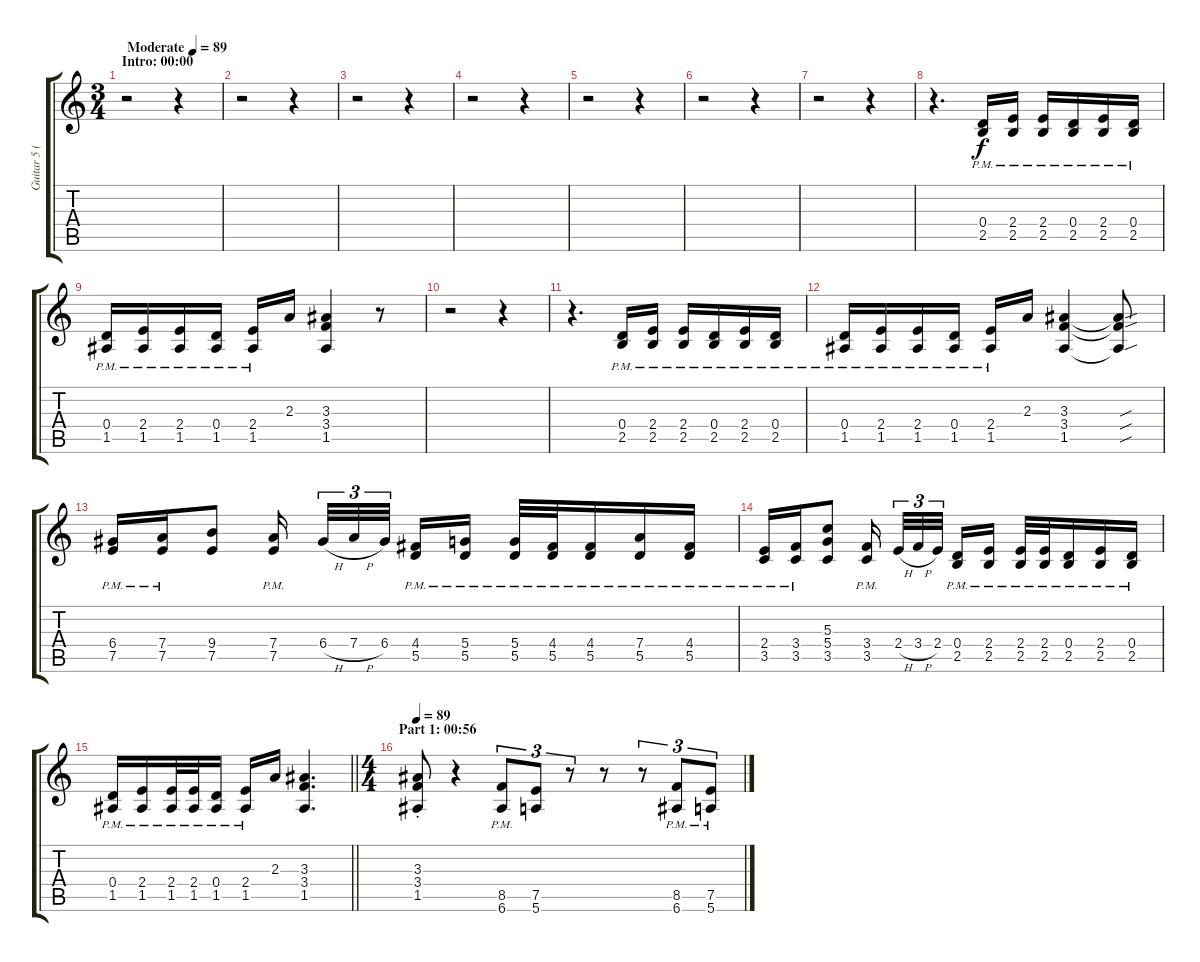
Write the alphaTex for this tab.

\track ("Guitar 5 (Distortion)" "Guitar 5 (") {instrument distortionguitar}
\staff {score tabs}
\tuning (E4 B3 G3 D3 A2 E2) {hide}
\ts (3 4)
\section ("" "Intro: 00:00")
\tempo (89 "Moderate")
\tempo 46
\tempo (89 "Moderate")
\clef g2
\ks c
r.2{dy f instrument distortionguitar} r.4 |
r.2 r.4 |
r.2 r.4 |
r.2 r.4 |
r.2 r.4 |
r.2 r.4 |
r.2 r.4 |
r.4{d} (0.4{pm} 2.5{pm}).16 (2.4{pm} 2.5{pm}).16 (2.4{pm} 2.5{pm}).16 (0.4{pm} 2.5{pm}).16 (2.4{pm} 2.5{pm}).16 (0.4{pm} 2.5{pm}).16 |
(0.4{pm} 1.5{pm}).16 (2.4{pm} 1.5{pm}).16 (2.4{pm} 1.5{pm}).16 (0.4{pm} 1.5{pm}).16 (2.4{pm} 1.5{pm}).16 2.3.16 (3.3 3.4 1.5).4 r.8 |
r.2 r.4 |
r.4{d} (0.4{pm} 2.5{pm}).16 (2.4{pm} 2.5{pm}).16 (2.4{pm} 2.5{pm}).16 (0.4{pm} 2.5{pm}).16 (2.4{pm} 2.5{pm}).16 (0.4{pm} 2.5{pm}).16 |
(0.4{pm} 1.5{pm}).16 (2.4{pm} 1.5{pm}).16 (2.4{pm} 1.5{pm}).16 (0.4{pm} 1.5{pm}).16 (2.4{pm} 1.5{pm}).16 2.3.16 (3.3 3.4 1.5).4 (3.3{sou t} 3.4{sou t} 1.5{sou t}).8 |
(6.4{pm} 7.5{pm}).16 (7.4{pm} 7.5{pm}).16 (9.4 7.5).8 (7.4{pm} 7.5{pm}).16{beam splitsecondary} 6.4{h}.32{tu (3 2)} 7.4{h}.32{tu (3 2)} 6.4.32{tu (3 2) beam splitsecondary} (4.4{pm} 5.5{pm}).16 (5.4{pm} 5.5{pm}).16 (5.4{pm} 5.5{pm}).32 (4.4{pm} 5.5{pm}).32 (4.4{pm} 5.5{pm}).16 (7.4{pm} 5.5{pm}).16 (4.4{pm} 5.5{pm}).16 |
(2.4{pm} 3.5{pm}).16 (3.4{pm} 3.5{pm}).16 (5.3 5.4 3.5).8 (3.4{pm} 3.5{pm}).16{beam splitsecondary} 2.4{h}.32{tu (3 2)} 3.4{h}.32{tu (3 2)} 2.4.32{tu (3 2) beam splitsecondary} (0.4{pm} 2.5{pm}).16 (2.4{pm} 2.5{pm}).16 (2.4{pm} 2.5{pm}).32 (2.4{pm} 2.5{pm}).32 (0.4{pm} 2.5{pm}).16 (2.4{pm} 2.5{pm}).16 (0.4{pm} 2.5{pm}).16 |
\barLineRight lightlight
(0.4{pm} 1.5{pm}).16 (2.4{pm} 1.5{pm}).16 (2.4{pm} 1.5{pm}).32 (2.4{pm} 1.5{pm}).32 (0.4{pm} 1.5{pm}).16 (2.4{pm} 1.5{pm}).16 2.3.16 (3.3 3.4 1.5).4{d} |
\ts (4 4)
\section ("" "Part 1: 00:56")
\tempo 89
(3.3{st} 3.4{st} 1.5{st}).8 r.4 (8.5{pm} 6.6{pm}).8{tu (3 2)} (7.5 5.6).8{tu (3 2)} r.8{tu (3 2)} r.8 r.8{tu (3 2)} (8.5{pm} 6.6{pm}).8{tu (3 2)} (7.5{pm} 5.6{pm}).8{tu (3 2)}
